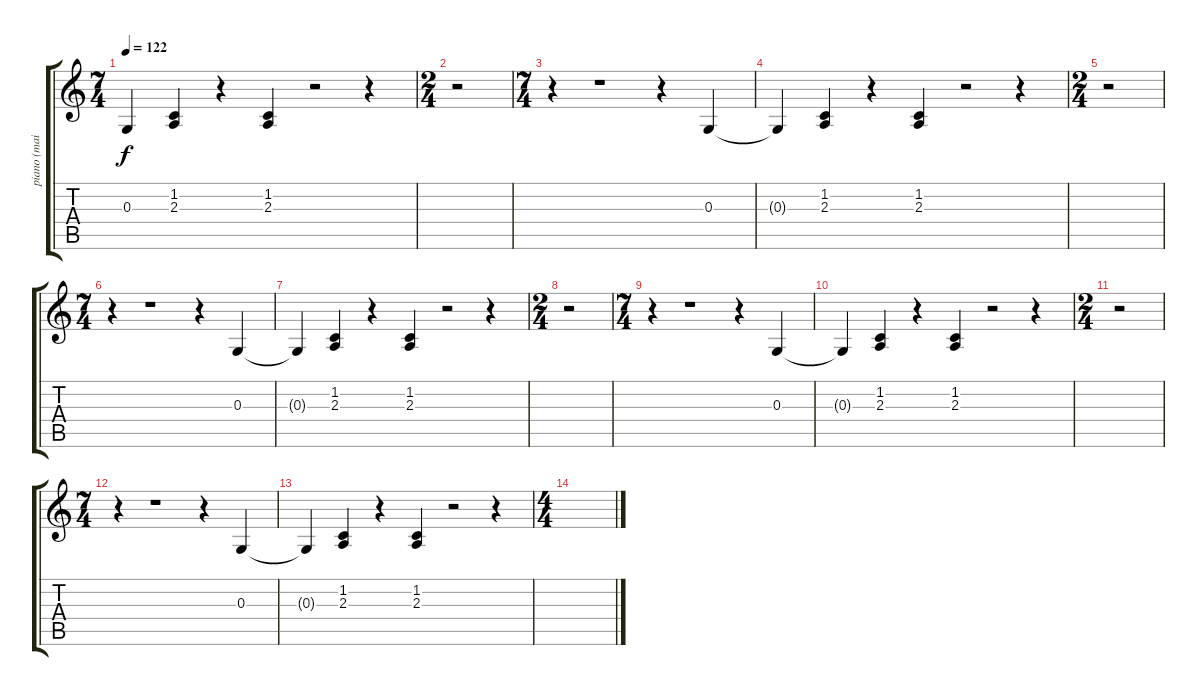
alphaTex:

\track ("piano (main Droite)" "piano (mai") {instrument acousticgrandpiano}
\staff {score tabs}
\tuning (E4 B3 G3 D3 A2 E2) {hide}
\ts (7 4)
\tempo 122
\clef g2
\ks c
0.3{t}.4{dy f} (1.2 2.3).4 r.4 (1.2 2.3).4 r.2 r.4 |
\ts (2 4)
r.2 |
\ts (7 4)
r.4 r.1 r.4 0.3.4 |
0.3{t}.4 (1.2 2.3).4 r.4 (1.2 2.3).4 r.2 r.4 |
\ts (2 4)
r.2 |
\ts (7 4)
r.4 r.1 r.4 0.3.4 |
0.3{t}.4 (1.2 2.3).4 r.4 (1.2 2.3).4 r.2 r.4 |
\ts (2 4)
r.2 |
\ts (7 4)
r.4 r.1 r.4 0.3.4 |
0.3{t}.4 (1.2 2.3).4 r.4 (1.2 2.3).4 r.2 r.4 |
\ts (2 4)
r.2 |
\ts (7 4)
r.4 r.1 r.4 0.3.4 |
0.3{t}.4 (1.2 2.3).4 r.4 (1.2 2.3).4 r.2 r.4 |
\ts (4 4)
